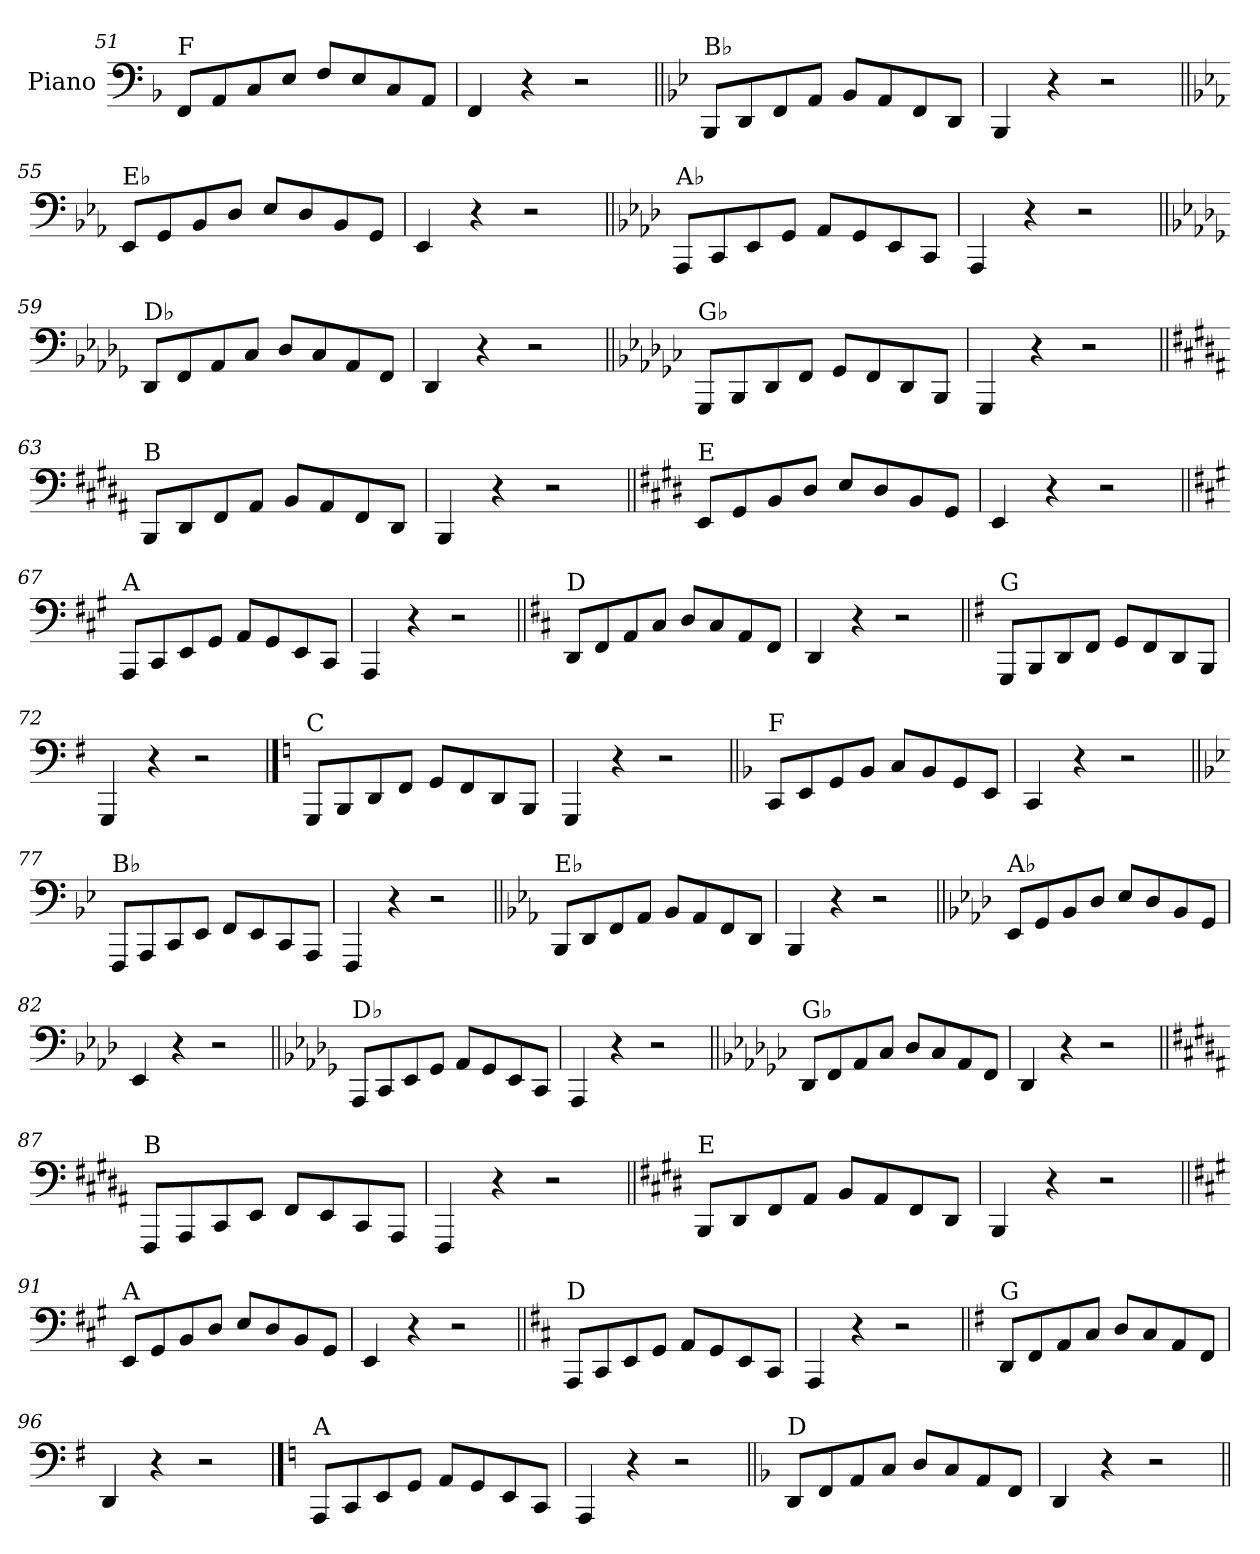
**kern
*part1
*staff1
*I"Piano
*I'Pno.
*clefF4
*k[b-]
=51
!LO:TX:a:t=F
8FF/L
8AA/
8C/
8E/J
8F/L
8E/
8C/
8AA/J
=52
4FF/
4r
2r
=53||
*k[b-e-]
!LO:TX:a:t=B♭
8BBB-/L
8DD/
8FF/
8AA/J
8BB-/L
8AA/
8FF/
8DD/J
=54
4BBB-/
4r
2r
!!LO:LB:g=z
=55||
*k[b-e-a-]
!LO:TX:a:t=E♭
8EE-/L
8GG/
8BB-/
8D/J
8E-/L
8D/
8BB-/
8GG/J
=56
4EE-/
4r
2r
=57||
*k[b-e-a-d-]
!LO:TX:a:t=A♭
8AAA-/L
8CC/
8EE-/
8GG/J
8AA-/L
8GG/
8EE-/
8CC/J
=58
4AAA-/
4r
2r
=59||
*k[b-e-a-d-g-]
!LO:TX:a:t=D♭
8DD-/L
8FF/
8AA-/
8C/J
8D-/L
8C/
8AA-/
8FF/J
=60
4DD-/
4r
2r
!!LO:LB:g=z
=61||
*k[b-e-a-d-g-c-]
!LO:TX:a:t=G♭
8GGG-/L
8BBB-/
8DD-/
8FF/J
8GG-/L
8FF/
8DD-/
8BBB-/J
=62
4GGG-/
4r
2r
=63||
*k[f#c#g#d#a#]
!LO:TX:a:t=B
8BBB/L
8DD#/
8FF#/
8AA#/J
8BB/L
8AA#/
8FF#/
8DD#/J
=64
4BBB/
4r
2r
=65||
*k[f#c#g#d#]
!LO:TX:a:t=E
8EE/L
8GG#/
8BB/
8D#/J
8E/L
8D#/
8BB/
8GG#/J
=66
4EE/
4r
2r
!!LO:LB:g=z
=67||
*k[f#c#g#]
!LO:TX:a:t=A
8AAA/L
8CC#/
8EE/
8GG#/J
8AA/L
8GG#/
8EE/
8CC#/J
=68
4AAA/
4r
2r
=69||
*k[f#c#]
!LO:TX:a:t=D
8DD/L
8FF#/
8AA/
8C#/J
8D/L
8C#/
8AA/
8FF#/J
=70
4DD/
4r
2r
=71||
*k[f#]
!LO:TX:a:t=G
8GGG/L
8BBB/
8DD/
8FF#/J
8GG/L
8FF#/
8DD/
8BBB/J
=72
4GGG/
4r
2r
!!LO:LB:g=z
==73
*k[]
!LO:TX:a:t=C
8GGG/L
8BBB/
8DD/
8FF/J
8GG/L
8FF/
8DD/
8BBB/J
=74
4GGG/
4r
2r
=75||
*k[b-]
!LO:TX:a:t=F
8CC/L
8EE/
8GG/
8BB-/J
8C/L
8BB-/
8GG/
8EE/J
=76
4CC/
4r
2r
=77||
*k[b-e-]
!LO:TX:a:t=B♭
8FFF/L
8AAA/
8CC/
8EE-/J
8FF/L
8EE-/
8CC/
8AAA/J
=78
4FFF/
4r
2r
!!LO:LB:g=z
=79||
*k[b-e-a-]
!LO:TX:a:t=E♭
8BBB-/L
8DD/
8FF/
8AA-/J
8BB-/L
8AA-/
8FF/
8DD/J
=80
4BBB-/
4r
2r
=81||
*k[b-e-a-d-]
!LO:TX:a:t=A♭
8EE-/L
8GG/
8BB-/
8D-/J
8E-/L
8D-/
8BB-/
8GG/J
=82
4EE-/
4r
2r
=83||
*k[b-e-a-d-g-]
!LO:TX:a:t=D♭
8AAA-/L
8CC/
8EE-/
8GG-/J
8AA-/L
8GG-/
8EE-/
8CC/J
=84
4AAA-/
4r
2r
!!LO:LB:g=z
=85||
*k[b-e-a-d-g-c-]
!LO:TX:a:t=G♭
8DD-/L
8FF/
8AA-/
8C-/J
8D-/L
8C-/
8AA-/
8FF/J
=86
4DD-/
4r
2r
=87||
*k[f#c#g#d#a#]
!LO:TX:a:t=B
8FFF#/L
8AAA#/
8CC#/
8EE/J
8FF#/L
8EE/
8CC#/
8AAA#/J
=88
4FFF#/
4r
2r
=89||
*k[f#c#g#d#]
!LO:TX:a:t=E
8BBB/L
8DD#/
8FF#/
8AA/J
8BB/L
8AA/
8FF#/
8DD#/J
=90
4BBB/
4r
2r
!!LO:LB:g=z
=91||
*k[f#c#g#]
!LO:TX:a:t=A
8EE/L
8GG#/
8BB/
8D/J
8E/L
8D/
8BB/
8GG#/J
=92
4EE/
4r
2r
=93||
*k[f#c#]
!LO:TX:a:t=D
8AAA/L
8CC#/
8EE/
8GG/J
8AA/L
8GG/
8EE/
8CC#/J
=94
4AAA/
4r
2r
=95||
*k[f#]
!LO:TX:a:t=G
8DD/L
8FF#/
8AA/
8C/J
8D/L
8C/
8AA/
8FF#/J
=96
4DD/
4r
2r
!!LO:PB:g=z
==97
*k[]
!LO:TX:a:t=A
8AAA/L
8CC/
8EE/
8GG/J
8AA/L
8GG/
8EE/
8CC/J
=98
4AAA/
4r
2r
=99||
*k[b-]
!LO:TX:a:t=D
8DD/L
8FF/
8AA/
8C/J
8D/L
8C/
8AA/
8FF/J
=100
4DD/
4r
2r
=||
*-
